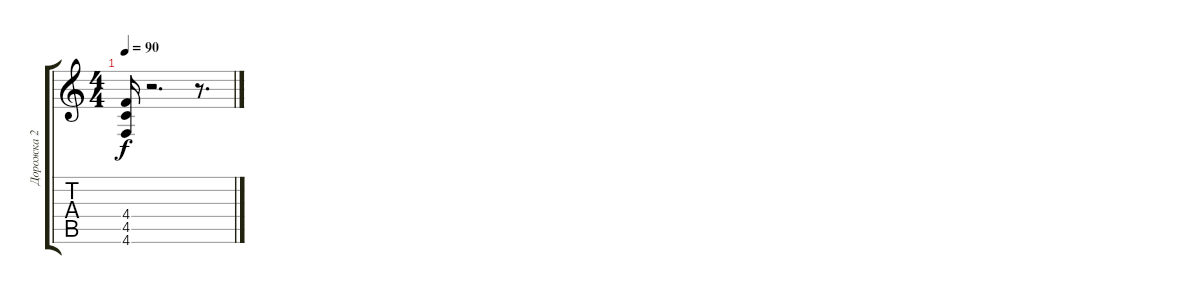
\track ("Дорожка 2" "Дорожка 2") {instrument overdrivenguitar}
\staff {score tabs}
\tuning (Eb4 Bb3 Gb3 Db3 Ab2 Db2) {hide}
\ts (4 4)
\tempo 90
\clef g2
\ks c
(4.4{t} 4.5{t} 4.6{t}).16{dy f} r.2{d} r.8{d}
